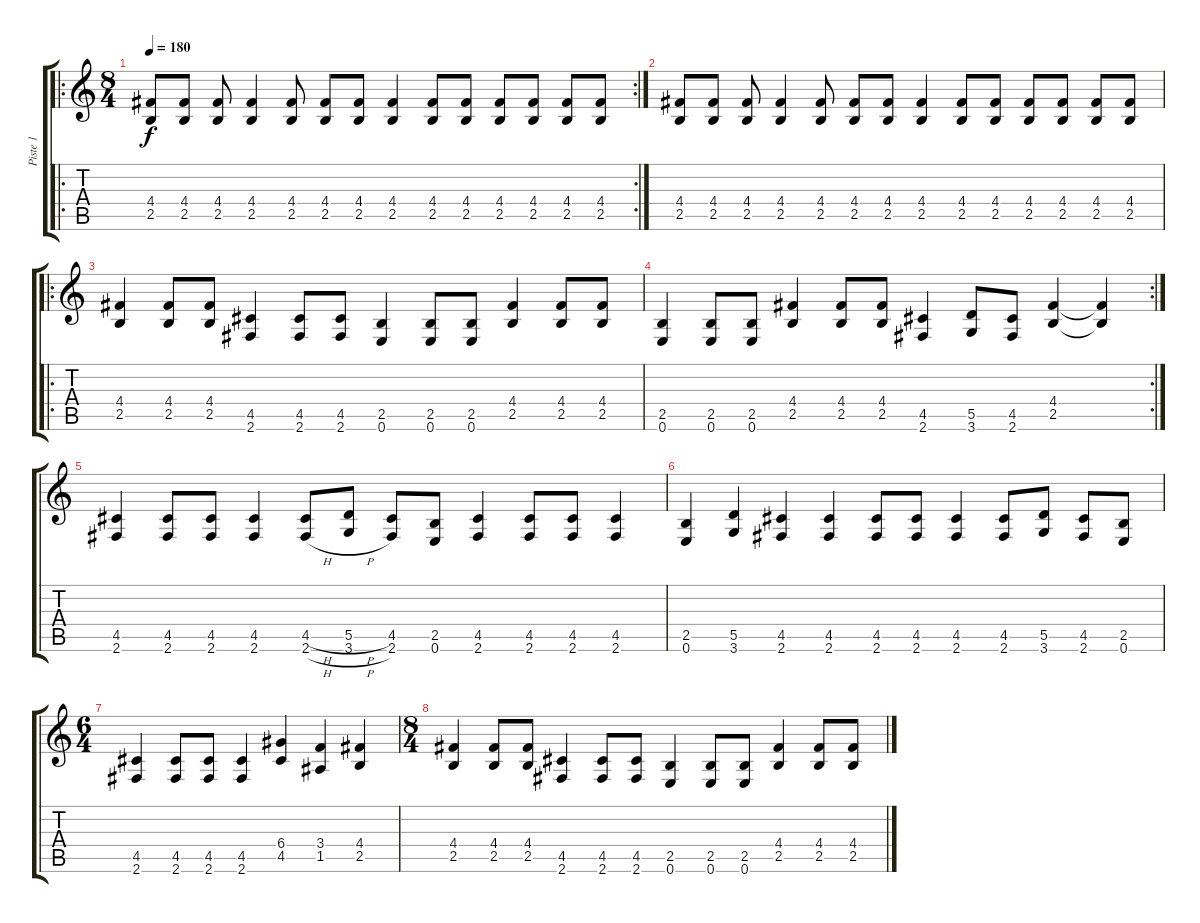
\track ("Piste 1" "Piste 1") {instrument distortionguitar}
\staff {score tabs}
\tuning (E4 B3 G3 D3 A2 E2) {hide}
\ro
\rc 2
\ts (8 4)
\tempo 180
\clef g2
\ks c
(4.4 2.5).8{dy f instrument distortionguitar} (4.4 2.5).8 (4.4 2.5).8 (4.4 2.5).4 (4.4 2.5).8 (4.4 2.5).8 (4.4 2.5).8 (4.4 2.5).4 (4.4 2.5).8 (4.4 2.5).8 (4.4 2.5).8 (4.4 2.5).8 (4.4 2.5).8 (4.4 2.5).8 |
(4.4 2.5).8 (4.4 2.5).8 (4.4 2.5).8 (4.4 2.5).4 (4.4 2.5).8 (4.4 2.5).8 (4.4 2.5).8 (4.4 2.5).4 (4.4 2.5).8 (4.4 2.5).8 (4.4 2.5).8 (4.4 2.5).8 (4.4 2.5).8 (4.4 2.5).8 |
\ro
(4.4 2.5).4 (4.4 2.5).8 (4.4 2.5).8 (4.5 2.6).4 (4.5 2.6).8 (4.5 2.6).8 (2.5 0.6).4 (2.5 0.6).8 (2.5 0.6).8 (4.4 2.5).4 (4.4 2.5).8 (4.4 2.5).8 |
\rc 2
(2.5 0.6).4 (2.5 0.6).8 (2.5 0.6).8 (4.4 2.5).4 (4.4 2.5).8 (4.4 2.5).8 (4.5 2.6).4 (5.5 3.6).8 (4.5 2.6).8 (4.4 2.5).4 (4.4{t} 2.5{t}).4 |
(4.5 2.6).4 (4.5 2.6).8 (4.5 2.6).8 (4.5 2.6).4 (4.5{h} 2.6{h}).8 (5.5{h} 3.6{h}).8 (4.5 2.6).8 (2.5 0.6).8 (4.5 2.6).4 (4.5 2.6).8 (4.5 2.6).8 (4.5 2.6).4 |
(2.5 0.6).4 (5.5 3.6).4 (4.5 2.6).4 (4.5 2.6).4 (4.5 2.6).8 (4.5 2.6).8 (4.5 2.6).4 (4.5 2.6).8 (5.5 3.6).8 (4.5 2.6).8 (2.5 0.6).8 |
\ts (6 4)
(4.5 2.6).4 (4.5 2.6).8 (4.5 2.6).8 (4.5 2.6).4 (6.4 4.5).4 (3.4 1.5).4 (4.4 2.5).4 |
\ts (8 4)
(4.4 2.5).4 (4.4 2.5).8 (4.4 2.5).8 (4.5 2.6).4 (4.5 2.6).8 (4.5 2.6).8 (2.5 0.6).4 (2.5 0.6).8 (2.5 0.6).8 (4.4 2.5).4 (4.4 2.5).8 (4.4 2.5).8
